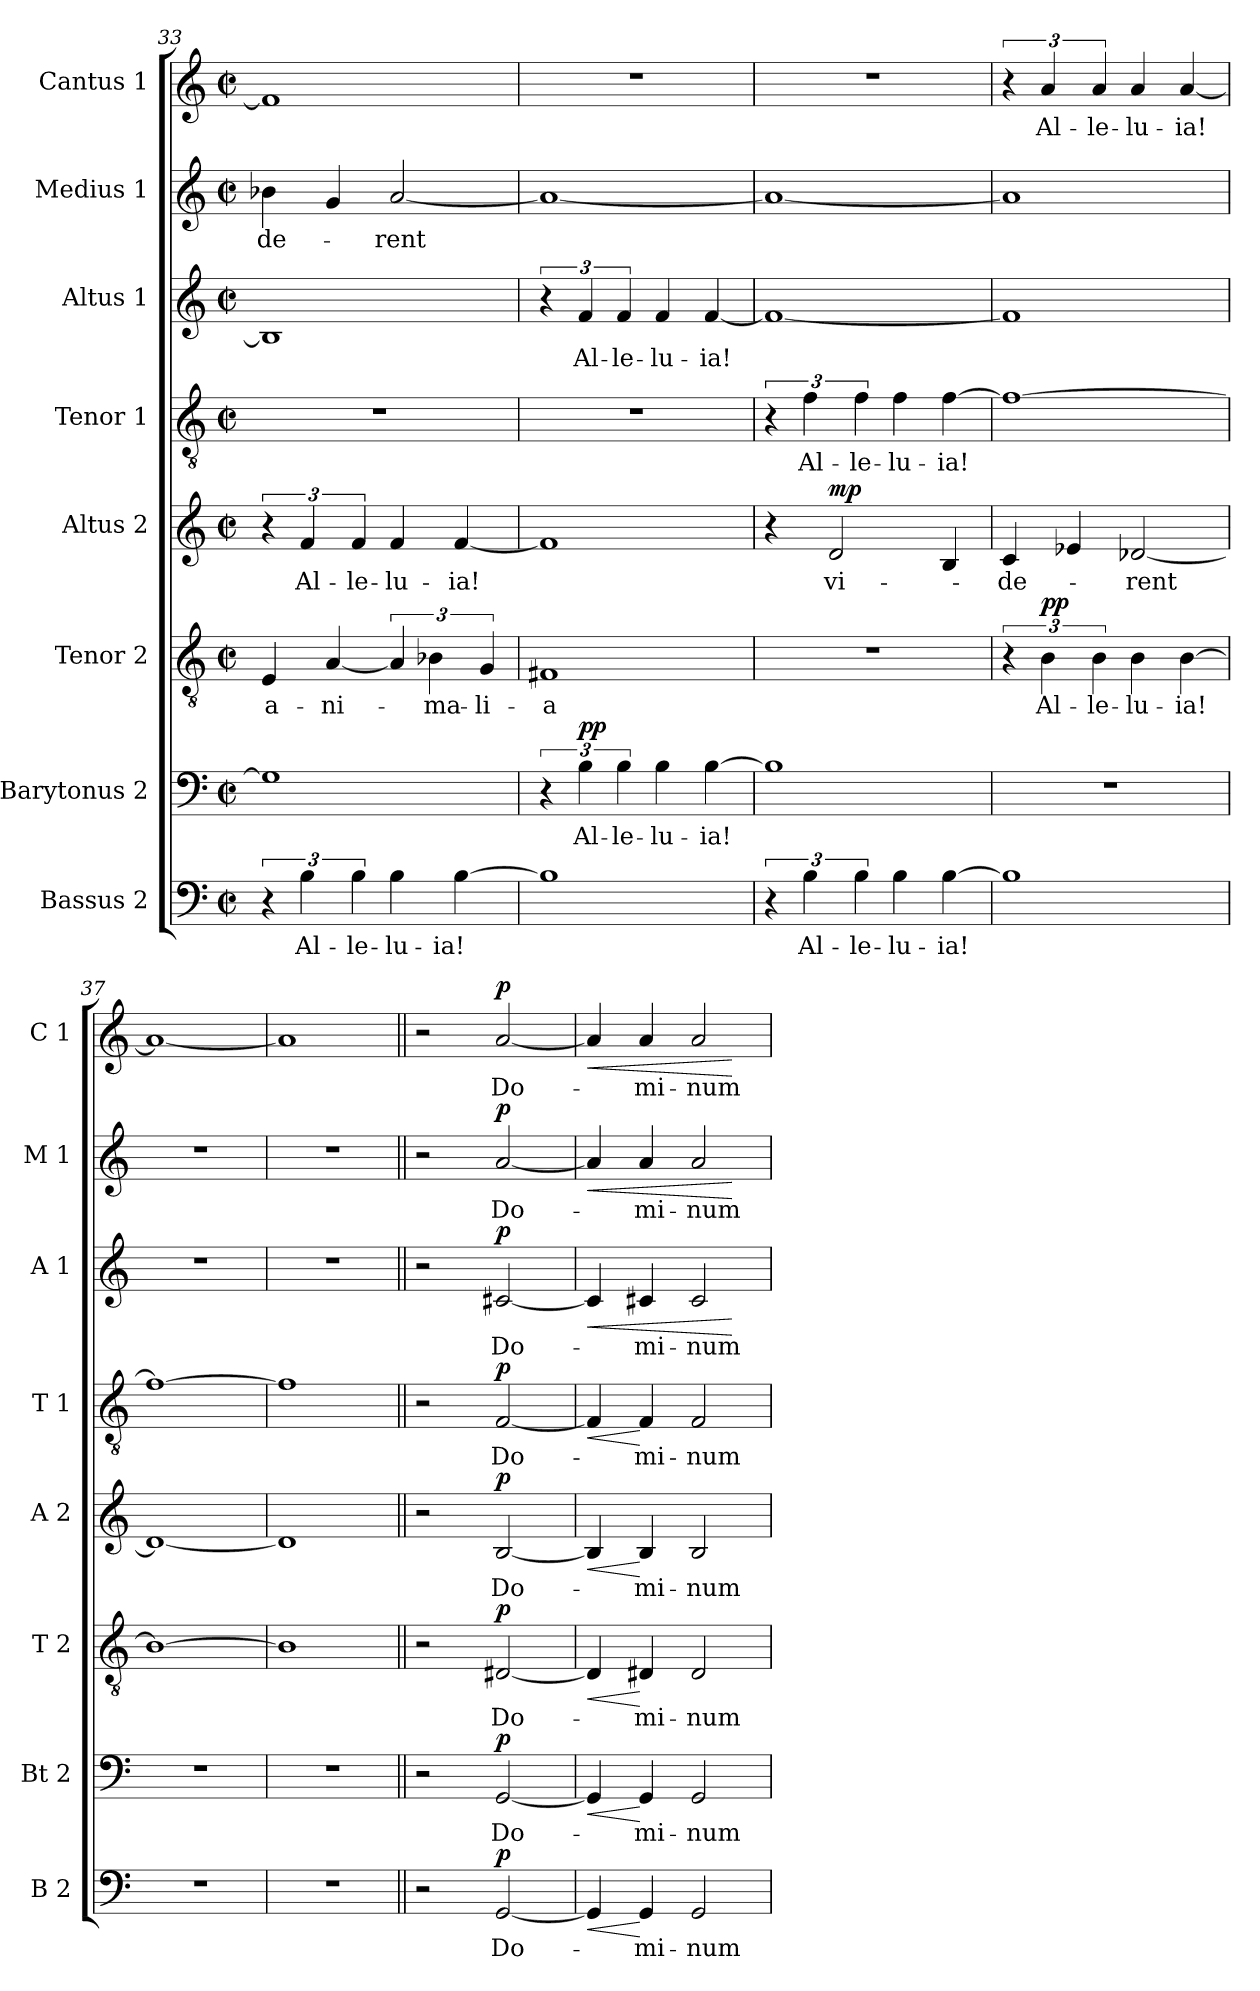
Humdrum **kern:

**kern	**text	**dynam	**kern	**text	**dynam	**kern	**text	**dynam	**kern	**text	**dynam	**kern	**text	**dynam	**kern	**text	**dynam	**kern	**text	**dynam	**kern	**text	**dynam
*part8	*part8	*part8	*part7	*part7	*part7	*part6	*part6	*part6	*part5	*part5	*part5	*part4	*part4	*part4	*part3	*part3	*part3	*part2	*part2	*part2	*part1	*part1	*part1
*staff8	*staff8	*staff8	*staff7	*staff7	*staff7	*staff6	*staff6	*staff6	*staff5	*staff5	*staff5	*staff4	*staff4	*staff4	*staff3	*staff3	*staff3	*staff2	*staff2	*staff2	*staff1	*staff1	*staff1
*I"Bassus 2	*	*	*I"Barytonus 2	*	*	*I"Tenor 2	*	*	*I"Altus 2	*	*	*I"Tenor 1	*	*	*I"Altus 1	*	*	*I"Medius 1	*	*	*I"Cantus 1	*	*
*I'B 2	*	*	*I'Bt 2	*	*	*I'T 2	*	*	*I'A 2	*	*	*I'T 1	*	*	*I'A 1	*	*	*I'M 1	*	*	*I'C 1	*	*
*clefF4	*	*	*clefF4	*	*	*clefGv2	*	*	*clefG2	*	*	*clefGv2	*	*	*clefG2	*	*	*clefG2	*	*	*clefG2	*	*
*k[]	*	*	*k[]	*	*	*k[]	*	*	*k[]	*	*	*k[]	*	*	*k[]	*	*	*k[]	*	*	*k[]	*	*
*C:	*	*	*C:	*	*	*C:	*	*	*C:	*	*	*C:	*	*	*C:	*	*	*C:	*	*	*C:	*	*
*M2/2	*	*	*M2/2	*	*	*M2/2	*	*	*M2/2	*	*	*M2/2	*	*	*M2/2	*	*	*M2/2	*	*	*M2/2	*	*
*met(c|)	*	*	*met(c|)	*	*	*met(c|)	*	*	*met(c|)	*	*	*met(c|)	*	*	*met(c|)	*	*	*met(c|)	*	*	*met(c|)	*	*
=33	=33	=33	=33	=33	=33	=33	=33	=33	=33	=33	=33	=33	=33	=33	=33	=33	=33	=33	=33	=33	=33	=33	=33
!	!	!	!	!	!	!	!LO:LY:b	!	!	!	!	!	!	!	!	!	!	!	!LO:LY:b	!	!	!	!
6r	.	.	1G]	.	.	4E/	a-	.	6r	.	.	1r	.	.	1B]	.	.	4b-X\	-de-	.	1f]	.	.
!	!LO:LY:b	!	!	!	!	!	!	!	!	!LO:LY:b	!	!	!	!	!	!	!	!	!	!	!	!	!
6B\	Al-	.	.	.	.	.	.	.	6f/	Al-	.	.	.	.	.	.	.	.	.	.	.	.	.
!	!	!	!	!	!	!	!LO:LY:b	!	!	!	!	!	!	!	!	!	!	!	!	!	!	!	!
.	.	.	.	.	.	[4A/	-ni-	.	.	.	.	.	.	.	.	.	.	4g/	.	.	.	.	.
!	!LO:LY:b	!	!	!	!	!	!	!	!	!LO:LY:b	!	!	!	!	!	!	!	!	!	!	!	!	!
6B\	-le-	.	.	.	.	.	.	.	6f/	-le-	.	.	.	.	.	.	.	.	.	.	.	.	.
!	!LO:LY:b	!	!	!	!	!	!	!	!	!LO:LY:b	!	!	!	!	!	!	!	!	!LO:LY:b	!	!	!	!
4B\	-lu-	.	.	.	.	6A/]	.	.	4f/	-lu-	.	.	.	.	.	.	.	[2a/	-rent	.	.	.	.
!	!	!	!	!	!	!	!LO:LY:b	!	!	!	!	!	!	!	!	!	!	!	!	!	!	!	!
.	.	.	.	.	.	6B-X\	-ma-	.	.	.	.	.	.	.	.	.	.	.	.	.	.	.	.
!	!LO:LY:b	!	!	!	!	!	!	!	!	!LO:LY:b	!	!	!	!	!	!	!	!	!	!	!	!	!
[4B\	-ia!	.	.	.	.	.	.	.	[4f/	-ia!	.	.	.	.	.	.	.	.	.	.	.	.	.
!	!	!	!	!	!	!	!LO:LY:b	!	!	!	!	!	!	!	!	!	!	!	!	!	!	!	!
.	.	.	.	.	.	6G/	-li-	.	.	.	.	.	.	.	.	.	.	.	.	.	.	.	.
=34	=34	=34	=34	=34	=34	=34	=34	=34	=34	=34	=34	=34	=34	=34	=34	=34	=34	=34	=34	=34	=34	=34	=34
!	!	!	!	!	!	!	!LO:LY:b	!	!	!	!	!	!	!	!	!	!	!	!	!	!	!	!
1B]	.	.	6r	.	.	1F#X	-a	.	1f]	.	.	1r	.	.	6r	.	.	1a_	.	.	1r	.	.
!	!	!	!	!LO:LY:b	!LO:DY:a	!	!	!	!	!	!	!	!	!	!	!LO:LY:b	!	!	!	!	!	!	!
.	.	.	6B\	Al-	pp	.	.	.	.	.	.	.	.	.	6f/	Al-	.	.	.	.	.	.	.
!	!	!	!	!LO:LY:b	!	!	!	!	!	!	!	!	!	!	!	!LO:LY:b	!	!	!	!	!	!	!
.	.	.	6B\	-le-	.	.	.	.	.	.	.	.	.	.	6f/	-le-	.	.	.	.	.	.	.
!	!	!	!	!LO:LY:b	!	!	!	!	!	!	!	!	!	!	!	!LO:LY:b	!	!	!	!	!	!	!
.	.	.	4B\	-lu-	.	.	.	.	.	.	.	.	.	.	4f/	-lu-	.	.	.	.	.	.	.
!	!	!	!	!LO:LY:b	!	!	!	!	!	!	!	!	!	!	!	!LO:LY:b	!	!	!	!	!	!	!
.	.	.	[4B\	-ia!	.	.	.	.	.	.	.	.	.	.	[4f/	-ia!	.	.	.	.	.	.	.
=35	=35	=35	=35	=35	=35	=35	=35	=35	=35	=35	=35	=35	=35	=35	=35	=35	=35	=35	=35	=35	=35	=35	=35
6r	.	.	1B]	.	.	1r	.	.	4r	.	.	6r	.	.	1f_	.	.	1a_	.	.	1r	.	.
!	!LO:LY:b	!	!	!	!	!	!	!	!	!	!	!	!LO:LY:b	!	!	!	!	!	!	!	!	!	!
6B\	Al-	.	.	.	.	.	.	.	.	.	.	6f\	Al-	.	.	.	.	.	.	.	.	.	.
!	!	!	!	!	!	!	!	!	!	!LO:LY:b	!LO:DY:a	!	!	!	!	!	!	!	!	!	!	!	!
.	.	.	.	.	.	.	.	.	2d/	vi-	mp	.	.	.	.	.	.	.	.	.	.	.	.
!	!LO:LY:b	!	!	!	!	!	!	!	!	!	!	!	!LO:LY:b	!	!	!	!	!	!	!	!	!	!
6B\	-le-	.	.	.	.	.	.	.	.	.	.	6f\	-le-	.	.	.	.	.	.	.	.	.	.
!	!LO:LY:b	!	!	!	!	!	!	!	!	!	!	!	!LO:LY:b	!	!	!	!	!	!	!	!	!	!
4B\	-lu-	.	.	.	.	.	.	.	.	.	.	4f\	-lu-	.	.	.	.	.	.	.	.	.	.
!	!LO:LY:b	!	!	!	!	!	!	!	!	!	!	!	!LO:LY:b	!	!	!	!	!	!	!	!	!	!
[4B\	-ia!	.	.	.	.	.	.	.	4B/	.	.	[4f\	-ia!	.	.	.	.	.	.	.	.	.	.
!!LO:PB:g=z
=36	=36	=36	=36	=36	=36	=36	=36	=36	=36	=36	=36	=36	=36	=36	=36	=36	=36	=36	=36	=36	=36	=36	=36
!	!	!	!	!	!	!	!	!	!	!LO:LY:b	!	!	!	!	!	!	!	!	!	!	!	!	!
1B]	.	.	1r	.	.	6r	.	.	4c/	-de-	.	1f_	.	.	1f]	.	.	1a]	.	.	6r	.	.
!	!	!	!	!	!	!	!LO:LY:b	!LO:DY:a	!	!	!	!	!	!	!	!	!	!	!	!	!	!LO:LY:b	!
.	.	.	.	.	.	6B\	Al-	pp	.	.	.	.	.	.	.	.	.	.	.	.	6a/	Al-	.
.	.	.	.	.	.	.	.	.	4e-X/	.	.	.	.	.	.	.	.	.	.	.	.	.	.
!	!	!	!	!	!	!	!LO:LY:b	!	!	!	!	!	!	!	!	!	!	!	!	!	!	!LO:LY:b	!
.	.	.	.	.	.	6B\	-le-	.	.	.	.	.	.	.	.	.	.	.	.	.	6a/	-le-	.
!	!	!	!	!	!	!	!LO:LY:b	!	!	!LO:LY:b	!	!	!	!	!	!	!	!	!	!	!	!LO:LY:b	!
.	.	.	.	.	.	4B\	-lu-	.	[2d-X/	-rent	.	.	.	.	.	.	.	.	.	.	4a/	-lu-	.
!	!	!	!	!	!	!	!LO:LY:b	!	!	!	!	!	!	!	!	!	!	!	!	!	!	!LO:LY:b	!
.	.	.	.	.	.	[4B\	-ia!	.	.	.	.	.	.	.	.	.	.	.	.	.	[4a/	-ia!	.
=37	=37	=37	=37	=37	=37	=37	=37	=37	=37	=37	=37	=37	=37	=37	=37	=37	=37	=37	=37	=37	=37	=37	=37
1r	.	.	1r	.	.	1B_	.	.	1d-_	.	.	1f_	.	.	1r	.	.	1r	.	.	1a_	.	.
=38	=38	=38	=38	=38	=38	=38	=38	=38	=38	=38	=38	=38	=38	=38	=38	=38	=38	=38	=38	=38	=38	=38	=38
1r	.	.	1r	.	.	1B]	.	.	1d-]	.	.	1f]	.	.	1r	.	.	1r	.	.	1a]	.	.
=39||	=39||	=39||	=39||	=39||	=39||	=39||	=39||	=39||	=39||	=39||	=39||	=39||	=39||	=39||	=39||	=39||	=39||	=39||	=39||	=39||	=39||	=39||	=39||
!!LO:REH:place=s1:a:B:fs=10.5:t=C
2r	.	.	2r	.	.	2r	.	.	2r	.	.	2r	.	.	2r	.	.	2r	.	.	2r	.	.
!	!LO:LY:b	!LO:DY:a	!	!LO:LY:b	!LO:DY:a	!	!LO:LY:b	!LO:DY:a	!	!LO:LY:b	!LO:DY:a	!	!LO:LY:b	!LO:DY:a	!	!LO:LY:b	!LO:DY:a	!	!LO:LY:b	!LO:DY:a	!	!LO:LY:b	!LO:DY:a
[2GG/	Do-	p	[2GG/	Do-	p	[2D#X/	Do-	p	[2B/	Do-	p	[2F/	Do-	p	[2c#X/	Do-	p	[2a/	Do-	p	[2a/	Do-	p
=40	=40	=40	=40	=40	=40	=40	=40	=40	=40	=40	=40	=40	=40	=40	=40	=40	=40	=40	=40	=40	=40	=40	=40
!	!	!LO:HP:b	!	!	!LO:HP:b	!	!	!LO:HP:b	!	!	!LO:HP:b	!	!	!LO:HP:b	!	!	!LO:HP:b	!	!	!LO:HP:b	!	!	!LO:HP:b
4GG/]	.	<	4GG/]	.	<	4D#/]	.	<	4B/]	.	<	4F/]	.	<	4c#/]	.	<	4a/]	.	<	4a/]	.	<
!	!LO:LY:b	!	!	!LO:LY:b	!	!	!LO:LY:b	!	!	!LO:LY:b	!	!	!LO:LY:b	!	!	!LO:LY:b	!	!	!LO:LY:b	!	!	!LO:LY:b	!
4GG/	-mi-	[	4GG/	-mi-	[	4D#X/	-mi-	[	4B/	-mi-	[	4F/	-mi-	[	4c#X/	-mi-	.	4a/	-mi-	.	4a/	-mi-	.
!	!LO:LY:b	!	!	!LO:LY:b	!	!	!LO:LY:b	!	!	!LO:LY:b	!	!	!LO:LY:b	!	!	!LO:LY:b	!	!	!LO:LY:b	!	!	!LO:LY:b	!
2GG/	-num	.	2GG/	-num	.	2D#/	-num	.	2B/	-num	.	2F/	-num	.	2c#/	-num	.	2a/	-num	.	2a/	-num	.
.	.	.	.	.	.	.	.	.	.	.	.	.	.	.	.	.	[	.	.	[	.	.	[
=	=	=	=	=	=	=	=	=	=	=	=	=	=	=	=	=	=	=	=	=	=	=	=
*-	*-	*-	*-	*-	*-	*-	*-	*-	*-	*-	*-	*-	*-	*-	*-	*-	*-	*-	*-	*-	*-	*-	*-
